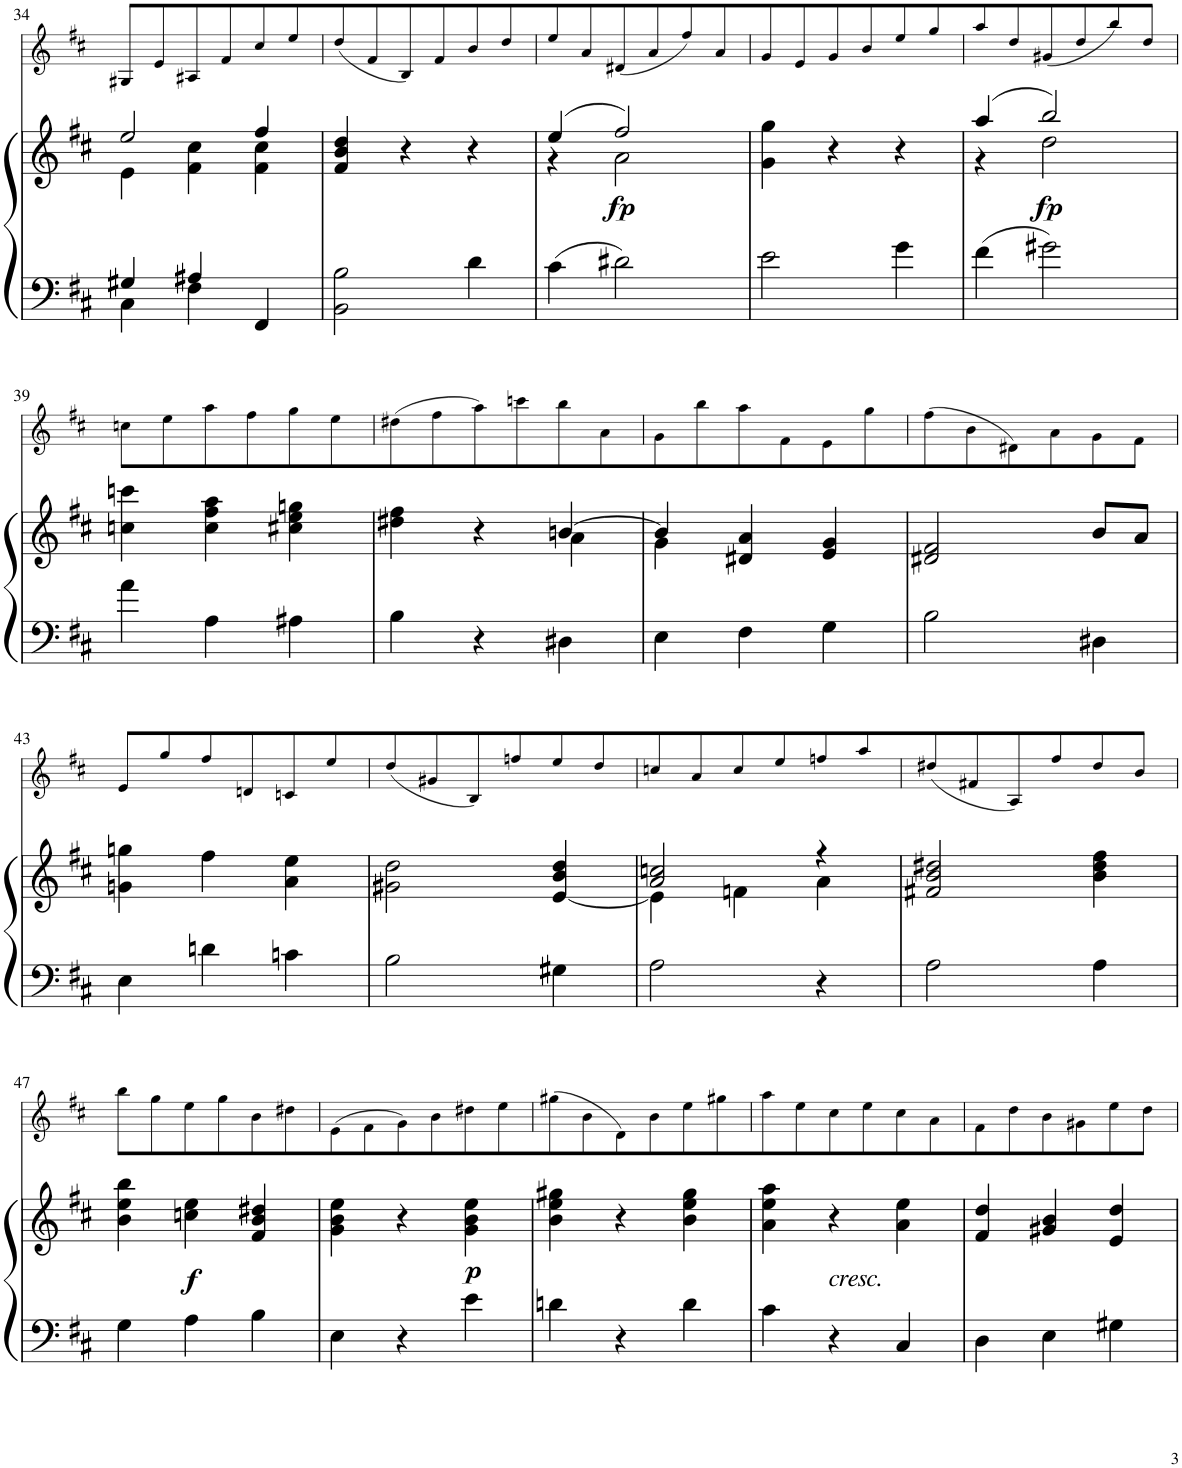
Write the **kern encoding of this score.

**kern	**kern	**dynam	**kern
*part2	*part2	*part2	*part1
*staff3	*staff2	*staff2/3	*staff1
*I"Piano	*	*	*I"Violin
*I'Pno	*	*	*I'Vln
!!LO:PB:g=z
*clefF4	*clefG2	*	*clefG2
*k[f#c#]	*k[f#c#]	*	*k[f#c#]
*M3/4	*M3/4	*	*M3/4
=34	=34	=34	=34
*^	*^	*	*
4G#X/	4C#\	2ee/	4e\	.	8G#X/L
.	.	.	.	.	8e/
4A#X/	4F#\	.	4f#\ 4cc#\	.	8A#X/
.	.	.	.	.	8f#/
4FF#/	4ryy	4ff#/	4f#\ 4cc#\	.	8cc#/
.	.	.	.	.	8ee/
*v	*v	*	*	*	*
*	*v	*v	*	*
=35	=35	=35	=35
2BB\ 2B\	4f#/ 4b/ 4dd/	.	(8dd/
.	.	.	8f#/
.	4r	.	8B/)
.	.	.	8f#/
4d\	4r	.	8b/
.	.	.	8dd/
=36	=36	=36	=36
*	*^	*	*
4c#\	(4ee/	4r	.	8ee/
.	.	.	.	8a/
!	!	!	!LO:DY:b	!
2d#X\	2ff#/)	2a\	fp	(8d#X/
.	.	.	.	8a/
.	.	.	.	8ff#/)
.	.	.	.	8a/
*	*v	*v	*	*
=37	=37	=37	=37
2e\	4g\ 4gg\	.	8g/
.	.	.	8e/
.	4r	.	8g/
.	.	.	8b/
4g\	4r	.	8ee/
.	.	.	8gg/
=38	=38	=38	=38
*	*^	*	*
4f#\	(4aa/	4r	.	8aa/
.	.	.	.	8dd/
!	!	!	!LO:DY:b	!
2g#X\	2bb/)	2dd\	fp	(8g#X/
.	.	.	.	8dd/
.	.	.	.	8bb/)
.	.	.	.	8dd/J
*	*v	*v	*	*
!!LO:LB:g=z
=39	=39	=39	=39
4a\	4ccn\ 4cccn\	.	8ccn\L
.	.	.	8ee\
4A\	4cc\ 4ff#\ 4aa\	.	8aa\
.	.	.	8ff#\
4A#X\	4cc#X\ 4ee\ 4ggn\	.	8gg\
.	.	.	8ee\
=40	=40	=40	=40
*	*^	*	*
4B\	4dd#X\ 4ff#\	2ryy	.	(8dd#X\
.	.	.	.	8ff#\
4r	4r	.	.	8aa\)
.	.	.	.	8cccn\
4D#X\	[4bn/	4a\	.	8bb\
.	.	.	.	8a\
=41	=41	=41	=41	=41
4E\	4b/]	4g\	.	8g\
.	.	.	.	8bb\
4F#\	4d#X/ 4a/	2ryy	.	8aa\
.	.	.	.	8f#\
4G\	4e/ 4g/	.	.	8e\
.	.	.	.	8gg\
*	*v	*v	*	*
=42	=42	=42	=42
2B\	2d#X/ 2f#/	.	(8ff#\
.	.	.	8b\
.	.	.	8d#X\)
.	.	.	8a\
4D#X\	8b/L	.	8g\
.	8a/J	.	8f#\J
!!LO:LB:g=z
=43	=43	=43	=43
4E\	4gn\ 4ggn\	.	8e/L
.	.	.	8gg/
4dn\	4ff#\	.	8ff#/
.	.	.	8dn/
4cn\	4a\ 4ee\	.	8cn/
.	.	.	8ee/
=44	=44	=44	=44
2B\	2g#X\ 2dd\	.	(8dd/
.	.	.	8g#X/
.	.	.	8B/)
.	.	.	8ffn/
4G#X\	[<4e/ 4b/ 4dd/	.	8ee/
.	.	.	8dd/
=45	=45	=45	=45
*	*^	*	*
2A\	2a/ 2ccn/	4e\]	.	8ccn/
.	.	.	.	8a/
.	.	4fn\	.	8cc/
.	.	.	.	8ee/
4r	4r	4a\	.	8ffn/
.	.	.	.	8aa/
*	*v	*v	*	*
=46	=46	=46	=46
2A\	2f#X/ 2b/ 2dd#X/	.	(8dd#X/
.	.	.	8f#X/
.	.	.	8A/)
.	.	.	8ff#/
4A\	4b\ 4dd#\ 4ff#\	.	8dd#/
.	.	.	8b/J
!!LO:LB:g=z
=47	=47	=47	=47
4G\	4b\ 4ee\ 4bb\	.	8bb\L
.	.	.	8gg\
!	!	!LO:DY:b	!
4A\	4ccn\ 4ee\	f	8ee\
.	.	.	8gg\
4B\	4f#/ 4b/ 4dd#X/	.	8b\
.	.	.	8dd#X\
=48	=48	=48	=48
4E\	4g\ 4b\ 4ee\	.	(8e\
.	.	.	8f#\
4r	4r	.	8g\)
.	.	.	8b\
!	!	!LO:DY:b	!
4e\	4g\ 4b\ 4ee\	p	8dd#X\
.	.	.	8ee\
=49	=49	=49	=49
4dn\	4b\ 4ee\ 4gg#X\	.	(8gg#X\
.	.	.	8b\
4r	4r	.	8d\)
.	.	.	8b\
4d\	4b\ 4ee\ 4gg#\	.	8ee\
.	.	.	8gg#X\
=50	=50	=50	=50
4c#\	4a\ 4ee\ 4aa\	.	8aa\
.	.	.	8ee\
!	!LO:TX:b:i:t=cresc.	!	!
4r	4r	.	8cc#\
.	.	.	8ee\
4C#/	4a\ 4ee\	.	8cc#\
.	.	.	8a\
=51	=51	=51	=51
4D\	4f#/ 4dd/	.	8f#\
.	.	.	8dd\
4E\	4g#X/ 4b/	.	8b\
.	.	.	8g#X\
4G#X\	4e/ 4dd/	.	8ee\
.	.	.	8dd\J
=	=	=	=
*-	*-	*-	*-
